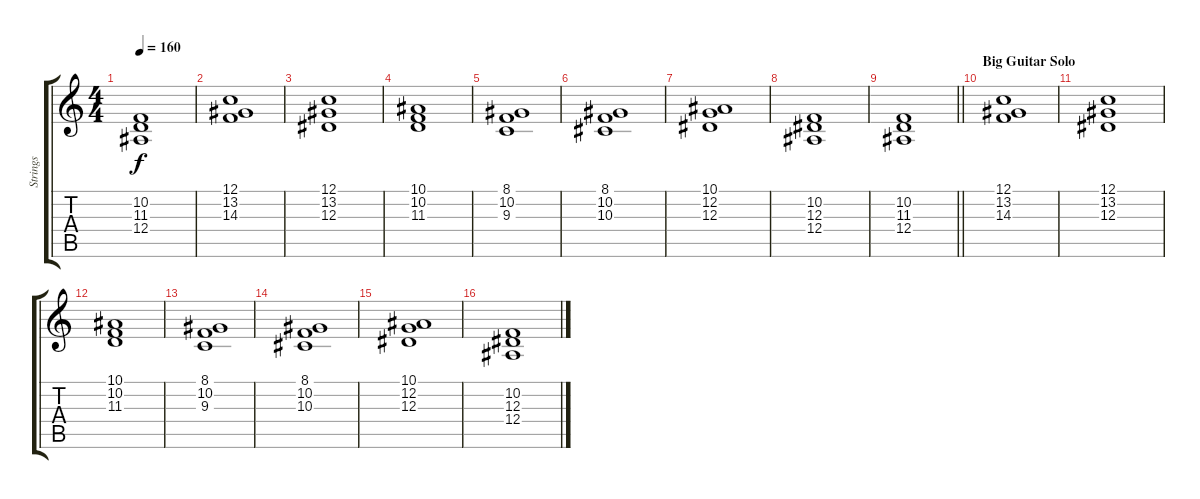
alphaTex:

\track ("Strings" "Strings") {instrument stringensemble1}
\staff {score tabs}
\tuning (C4 G3 Eb3 Bb2 F2 C2) {hide}
\ts (4 4)
\tempo 160
\clef g2
\ks c
(10.2 11.3 12.4).1{dy f} |
(12.1 13.2 14.3).1 |
(12.1 13.2 12.3).1 |
(10.1 10.2 11.3).1 |
(8.1 10.2 9.3).1 |
(8.1 10.2 10.3).1 |
(10.1 12.2 12.3).1 |
(10.2 12.3 12.4).1 |
\barLineRight lightlight
(10.2 11.3 12.4).1 |
\section ("" "Big Guitar Solo")
(12.1 13.2 14.3).1 |
(12.1 13.2 12.3).1 |
(10.1 10.2 11.3).1 |
(8.1 10.2 9.3).1 |
(8.1 10.2 10.3).1 |
(10.1 12.2 12.3).1 |
(10.2 12.3 12.4).1
